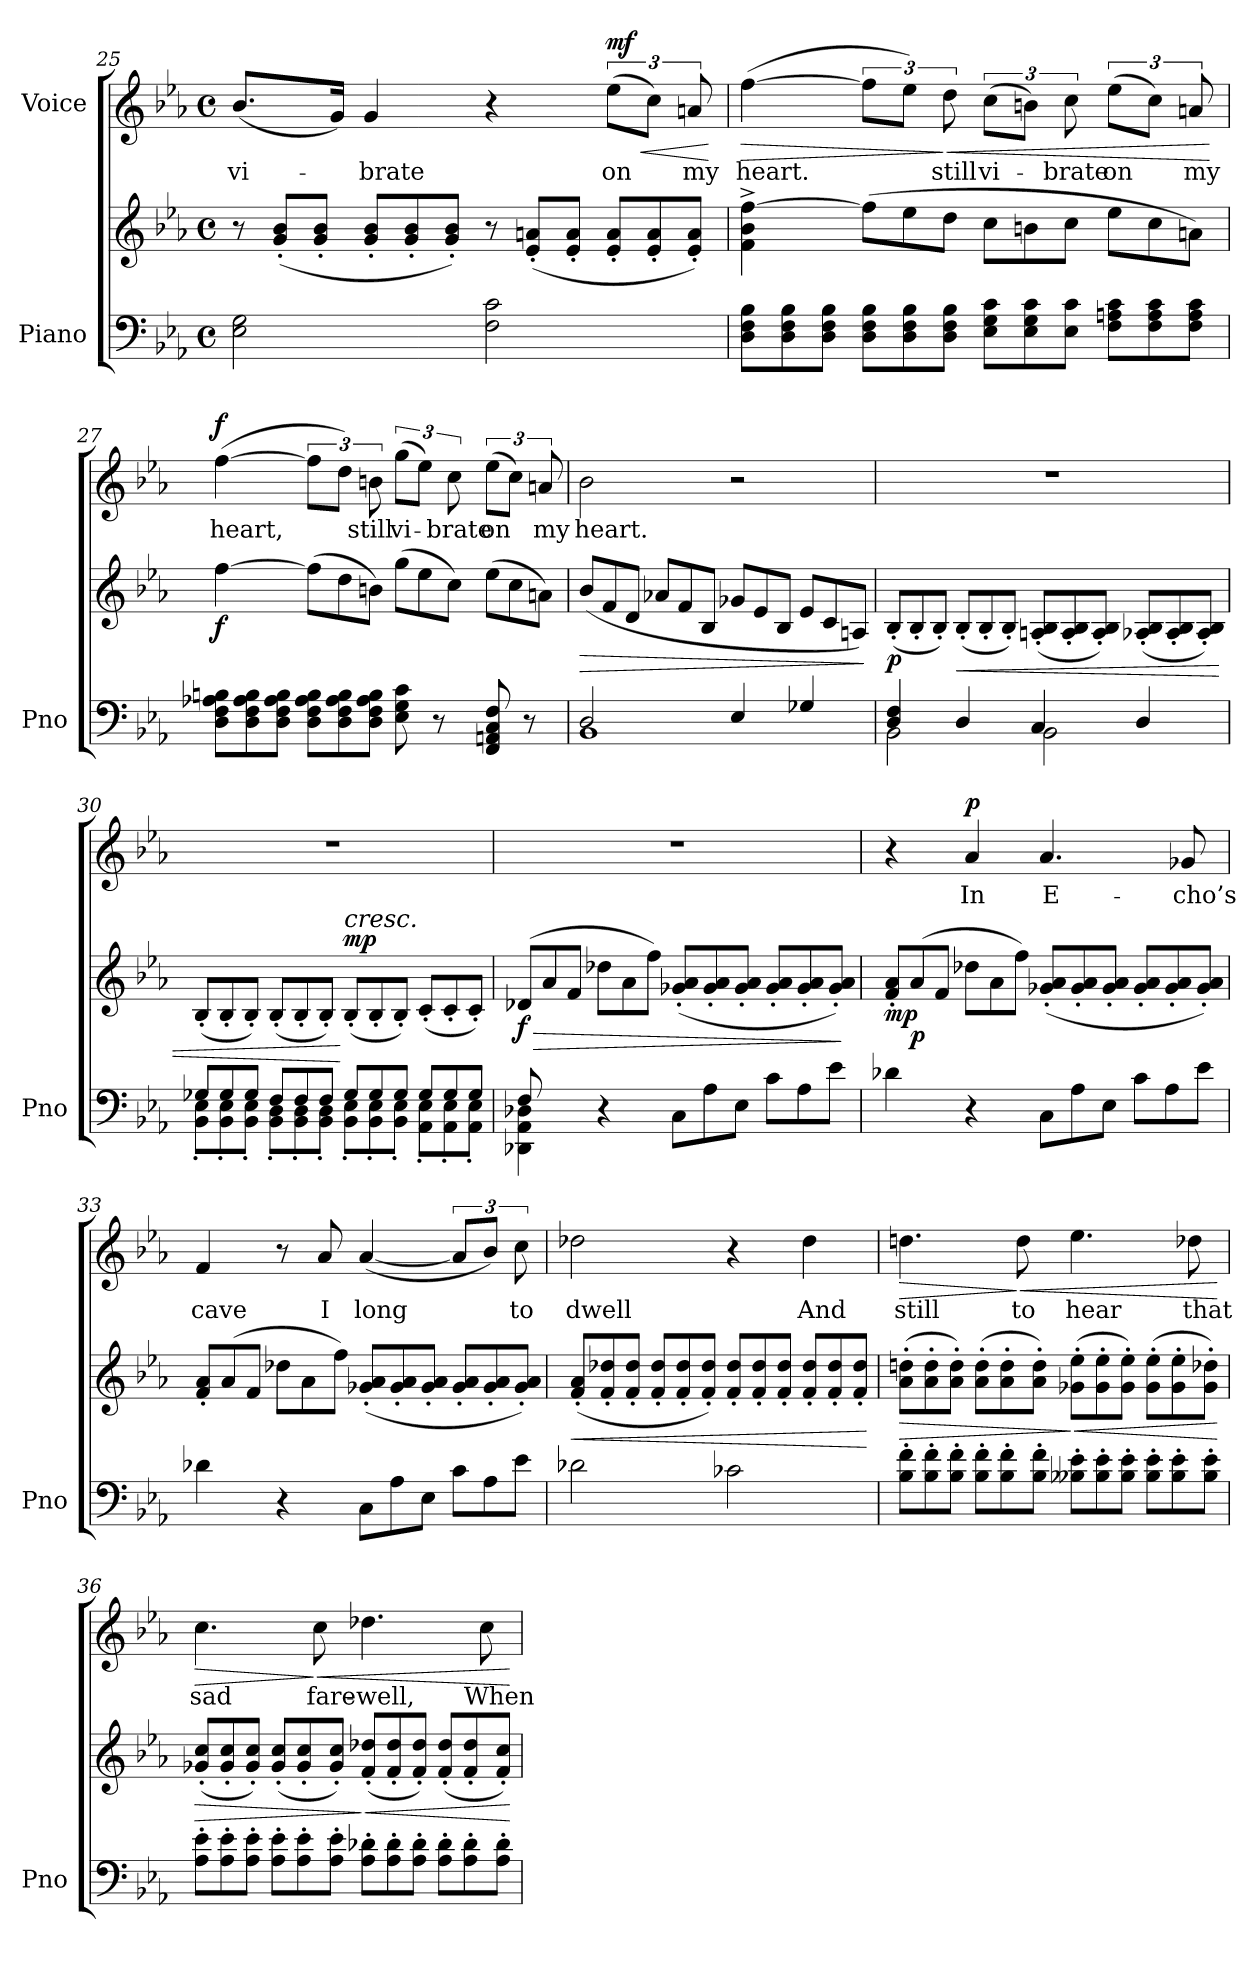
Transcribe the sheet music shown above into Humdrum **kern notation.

**kern	**kern	**dynam	**kern	**text	**dynam
*part2	*part2	*part2	*part1	*part1	*part1
*staff3	*staff2	*staff2/3	*staff1	*staff1	*staff1
*I"Piano	*	*	*I"Voice	*	*
*I'Pno	*	*	*	*	*
*clefF4	*clefG2	*	*clefG2	*	*
*k[b-e-a-]	*k[b-e-a-]	*	*k[b-e-a-]	*	*
*M4/4	*M4/4	*	*M4/4	*	*
*met(c)	*met(c)	*	*met(c)	*	*
*	*Xtuplet	*	*	*	*
=25	=25	=25	=25	=25	=25
!	!	!	!	!LO:LY:b	!
2E-\ 2G\	12r	.	(<8.b-/L	vi-	.
.	(<12g/' 12b-/'L	.	.	.	.
.	12g/' 12b-/'J	.	.	.	.
.	.	.	16g/Jk)	.	.
!	!	!	!	!LO:LY:b	!
.	12g/' 12b-/'L	.	4g/	-brate	.
.	12g/' 12b-/'	.	.	.	.
.	12g/' 12b-/'J)	.	.	.	.
2F\ 2c\	12r	.	4r	.	.
.	(<12e-/' 12an/'L	.	.	.	.
.	12e-/' 12a/'J	.	.	.	.
!	!	!	!	!LO:LY:b	!LO:HP:b
!	!	!	!	!	!LO:DY:n=1:a
.	12e-/' 12a/'L	.	(>12ee-\L	on	< mf
.	12e-/' 12a/'	.	12cc\J)	.	.
!	!	!	!	!LO:LY:b	!
.	12e-/' 12a/'J)	.	12an/	my	.
.	.	.	.	.	[
!!LO:LB:g=z
=26	=26	=26	=26	=26	=26
*Xtuplet	*	*	*	*	*
!	!	!	!	!LO:LY:b	!LO:HP:b
12D\ 12F\ 12B-\L	4f\^ 4b-\^ [4ff\^	.	(>[4ff\	heart.	>
12D\ 12F\ 12B-\	.	.	.	.	.
12D\ 12F\ 12B-\J	.	.	.	.	.
12D\ 12F\ 12B-\L	(>12ff\L]	.	12ff\L]	.	.
12D\ 12F\ 12B-\	12ee-\	.	12ee-\J)	.	.
!	!	!	!	!LO:LY:b	!LO:HP:n=1:b
12D\ 12F\ 12B-\J	12dd\J	.	12dd\	still	] <
!	!	!	!	!LO:LY:b	!
12E-\ 12G\ 12c\L	12cc\L	.	(>12cc\L	vi-	.
12E-\ 12G\ 12c\	12bn\	.	12bn\J)	.	.
!	!	!	!	!LO:LY:b	!
12E-\ 12c\J	12cc\J	.	12cc\	-brate	.
!	!	!	!	!LO:LY:b	!
12F\ 12An\ 12c\L	12ee-\L	.	(>12ee-\L	on	.
12F\ 12A\ 12c\	12cc\	.	12cc\J)	.	.
!	!	!	!	!LO:LY:b	!
12F\ 12A\ 12c\J	12an\J)	.	12an/	my	.
.	.	.	.	.	[
=27	=27	=27	=27	=27	=27
!	!	!LO:DY:b	!	!LO:LY:b	!LO:DY:a
12D\ 12F\ 12A-X\ 12Bn\L	[4ff\	f	(>[4ff\	heart,	f
12D\ 12F\ 12A-\ 12B\	.	.	.	.	.
12D\ 12F\ 12A-\ 12B\J	.	.	.	.	.
12D\ 12F\ 12A-\ 12B\L	(>12ff\L]	.	12ff\L]	.	.
12D\ 12F\ 12A-\ 12B\	12dd\	.	12dd\J)	.	.
!	!	!	!	!LO:LY:b	!
12D\ 12F\ 12A-\ 12B\J	12bn\J)	.	12bn\	still	.
!	!	!	!	!LO:LY:b	!
8E-\ 8G\ 8c\	(>12gg\L	.	(>12gg\L	vi-	.
.	12ee-\	.	12ee-\J)	.	.
8r	.	.	.	.	.
!	!	!	!	!LO:LY:b	!
.	12cc\J)	.	12cc\	-brate	.
!	!	!	!	!LO:LY:b	!
8FF/ 8AAn/ 8C/ 8F/	(>12ee-\L	.	(>12ee-\L	on	.
.	12cc\	.	12cc\J)	.	.
8r	.	.	.	.	.
!	!	!	!	!LO:LY:b	!
.	12an\J)	.	12an/	my	.
!!LO:PB:g=z
=28	=28	=28	=28	=28	=28
*^	*	*	*	*	*
!	!	!	!LO:HP:b	!	!LO:LY:b	!
2D/	1BB-	(<12b-/L	>	2b-\	heart.	.
.	.	12f/	.	.	.	.
.	.	12d/J	.	.	.	.
.	.	12a-X/L	.	.	.	.
.	.	12f/	.	.	.	.
.	.	12B-/J	.	.	.	.
4E-/	.	12g-X/L	.	2r	.	.
.	.	12e-/	.	.	.	.
.	.	12B-/J	.	.	.	.
4G-X/	.	12e-/L	.	.	.	.
.	.	12c/	.	.	.	.
.	.	12An/J)	.	.	.	.
*v	*v	*	*	*	*	*
.	.	]	.	.	.
=29	=29	=29	=29	=29	=29
*^	*	*	*	*	*
!	!	!	!LO:DY:b	!	!	!
4D/ 4F/	2BB-\	(<12B-'/L	p	1r	.	.
.	.	12B-'/	.	.	.	.
.	.	12B-'/J)	.	.	.	.
!	!	!	!LO:HP:b	!	!	!
4D/	.	(<12B-'/L	<	.	.	.
.	.	12B-'/	.	.	.	.
.	.	12B-'/J)	.	.	.	.
4C/	2BB-\	(<12An/' 12B-/'L	.	.	.	.
.	.	12A/' 12B-/'	.	.	.	.
.	.	12A/' 12B-/'J)	.	.	.	.
4D/	.	(<12A-X/' 12B-/'L	.	.	.	.
.	.	12A-/' 12B-/'	.	.	.	.
.	.	12A-/' 12B-/'J)	.	.	.	.
=30	=30	=30	=30	=30	=30	=30
12G-X/L	12BB-\' 12E-\'L	(>12B-'/L	.	1r	.	.
12G-/	12BB-\' 12E-\'	12B-'/	.	.	.	.
12G-/J	12BB-\' 12E-\'J	12B-'/J)	.	.	.	.
12F/L	12BB-\' 12D\'L	(>12B-'/L	.	.	.	.
12F/	12BB-\' 12D\'	12B-'/	.	.	.	.
12F/J	12BB-\' 12D\'J	12B-'/J)	.	.	.	.
!	!	!LO:TX:a:i:t=cresc.	!	!	!	!
!	!	!	!LO:DY:n=1:a	!	!	!
12G-/L	12BB-\' 12E-\'L	(>12B-'/L	[ mp	.	.	.
12G-/	12BB-\' 12E-\'	12B-'/	.	.	.	.
12G-/J	12BB-\' 12E-\'J	12B-'/J)	.	.	.	.
12G-/L	12AA-\' 12E-\'L	(>12c'/L	.	.	.	.
12G-/	12AA-\' 12E-\'	12c'/	.	.	.	.
12G-/J	12AA-\' 12E-\'J	12c'/J)	.	.	.	.
!!LO:LB:g=z
=31	=31	=31	=31	=31	=31	=31
!	!	!	!LO:HP:b	!	!	!
*	*	*^	*	*	*	*
!	!	!	!	!LO:DY:n=1:b	!	!	!
12F/	4DD-X\ 4AA-\ 4D-X\	(>12d-X/L	12ryy	> f	1r	.	.
12%11ryy	.	12a-/	12ryy	.	.	.	.
.	.	12f/J	12ryy	.	.	.	.
.	4r	12dd-X\L	2.ryy	.	.	.	.
.	.	12a-\	.	.	.	.	.
.	.	12ff\J)	.	.	.	.	.
.	12C\L	(<12g-X/' 12a-/'L	.	.	.	.	.
.	12A-\	12g-/' 12a-/'	.	.	.	.	.
.	12E-\J	12g-/' 12a-/'J	.	.	.	.	.
.	12c\L	12g-/' 12a-/'L	.	.	.	.	.
.	12A-\	12g-/' 12a-/'	.	.	.	.	.
.	12e-\J	12g-/' 12a-/'J)	.	.	.	.	.
*v	*v	*	*	*	*	*	*
*	*v	*v	*	*	*	*
.	.	]	.	.	.
=32	=32	=32	=32	=32	=32
!	!	!LO:DY:b	!	!	!
4d-X\	12f/' 12a-/'L	mp	4r	.	.
!	!	!LO:DY:b	!	!	!
.	(>12a-/	p	.	.	.
.	12f/J	.	.	.	.
!	!	!	!	!LO:LY:b	!LO:DY:a
4r	12dd-X\L	.	4a-/	In	p
.	12a-\	.	.	.	.
.	12ff\J)	.	.	.	.
!	!	!	!	!LO:LY:b	!
12C\L	(<12g-X/' 12a-/'L	.	4.a-/	E-	.
12A-\	12g-/' 12a-/'	.	.	.	.
12E-\J	12g-/' 12a-/'J	.	.	.	.
12c\L	12g-/' 12a-/'L	.	.	.	.
12A-\	12g-/' 12a-/'	.	.	.	.
!	!	!	!	!LO:LY:b	!
.	.	.	8g-X/	-cho’s	.
12e-\J	12g-/' 12a-/'J)	.	.	.	.
!!LO:LB:g=z
=33	=33	=33	=33	=33	=33
!	!	!	!	!LO:LY:b	!
4d-X\	12f/' 12a-/'L	.	4f/	cave	.
.	(>12a-/	.	.	.	.
.	12f/J	.	.	.	.
4r	12dd-X\L	.	8r	.	.
.	12a-\	.	.	.	.
!	!	!	!	!LO:LY:b	!
.	.	.	8a-/	I	.
.	12ff\J)	.	.	.	.
!	!	!	!	!LO:LY:b	!
12C\L	(<12g-X/' 12a-/'L	.	(<[4a-/	long	.
12A-\	12g-/' 12a-/'	.	.	.	.
12E-\J	12g-/' 12a-/'J	.	.	.	.
12c\L	12g-/' 12a-/'L	.	12a-/L]	.	.
12A-\	12g-/' 12a-/'	.	12b-/J)	.	.
!	!	!	!	!LO:LY:b	!
12e-\J	12g-/' 12a-/'J)	.	12cc\	to	.
=34	=34	=34	=34	=34	=34
!	!	!LO:HP:b	!	!LO:LY:b	!
2d-X\	(<12f/' 12a-/'L	<	2dd-X\	dwell	.
.	12f/' 12dd-X/'	.	.	.	.
.	12f/' 12dd-/'J	.	.	.	.
.	12f/' 12dd-/'L	.	.	.	.
.	12f/' 12dd-/'	.	.	.	.
.	12f/' 12dd-/'J)	.	.	.	.
2c-X\	12f/' 12dd-/'L	.	4r	.	.
.	12f/' 12dd-/'	.	.	.	.
.	12f/' 12dd-/'J	.	.	.	.
!	!	!	!	!LO:LY:b	!
.	12f/' 12dd-/'L	.	4dd-\	And	.
.	12f/' 12dd-/'	.	.	.	.
.	12f/' 12dd-/'J	.	.	.	.
.	.	[	.	.	.
!!LO:LB:g=z
=35	=35	=35	=35	=35	=35
!	!	!LO:HP:b	!	!LO:LY:b	!LO:HP:b
12B-\' 12f\'L	(>12a-\' 12ddn\'L	>	4.ddn\	still	>
12B-\' 12f\'	12a-\' 12dd\'	.	.	.	.
12B-\' 12f\'J	12a-\' 12dd\'J)	.	.	.	.
12B-\' 12f\'L	(>12a-\' 12dd\'L	.	.	.	.
12B-\' 12f\'	12a-\' 12dd\'	.	.	.	.
!	!	!	!	!LO:LY:b	!LO:HP:n=1:b
.	.	.	8dd\	to	] <
12B-\' 12f\'J	12a-\' 12dd\'J)	.	.	.	.
!	!	!LO:HP:n=1:b	!	!LO:LY:b	!
12B--X\' 12e-\'L	(>12g-X\' 12ee-\'L	] <	4.ee-\	hear	.
12B--\' 12e-\'	12g-\' 12ee-\'	.	.	.	.
12B--\' 12e-\'J	12g-\' 12ee-\'J)	.	.	.	.
12B--\' 12e-\'L	(>12g-\' 12ee-\'L	.	.	.	.
12B--\' 12e-\'	12g-\' 12ee-\'	.	.	.	.
!	!	!	!	!LO:LY:b	!
.	.	.	8dd-X\	that	.
12B--\' 12e-\'J	12g-\' 12dd-X\'J)	.	.	.	.
.	.	[	.	.	[
=36	=36	=36	=36	=36	=36
!	!	!LO:HP:b	!	!LO:LY:b	!LO:HP:b
12A-\' 12e-\'L	(<12g-X/' 12cc/'L	>	4.cc\	sad	>
12A-\' 12e-\'	12g-/' 12cc/'	.	.	.	.
12A-\' 12e-\'J	12g-/' 12cc/'J)	.	.	.	.
12A-\' 12e-\'L	(<12g-/' 12cc/'L	.	.	.	.
12A-\' 12e-\'	12g-/' 12cc/'	.	.	.	.
!	!	!	!	!LO:LY:b	!LO:HP:n=1:b
.	.	.	8cc\	fare-	] <
12A-\' 12e-\'J	12g-/' 12cc/'J)	.	.	.	.
!	!	!LO:HP:n=1:b	!	!LO:LY:b	!
12A-\' 12d-X\'L	(<12f/' 12dd-X/'L	] <	4.dd-X\	-well,	.
12A-\' 12d-\'	12f/' 12dd-/'	.	.	.	.
12A-\' 12d-\'J	12f/' 12dd-/'J)	.	.	.	.
12A-\' 12d-\'L	(<12f/' 12dd-/'L	.	.	.	.
12A-\' 12d-\'	12f/' 12dd-/'	.	.	.	.
!	!	!	!	!LO:LY:b	!
.	.	.	8cc\	When	.
12A-\' 12d-\'J	12f/' 12cc/'J)	.	.	.	.
.	.	[	.	.	[
=	=	=	=	=	=
*-	*-	*-	*-	*-	*-
